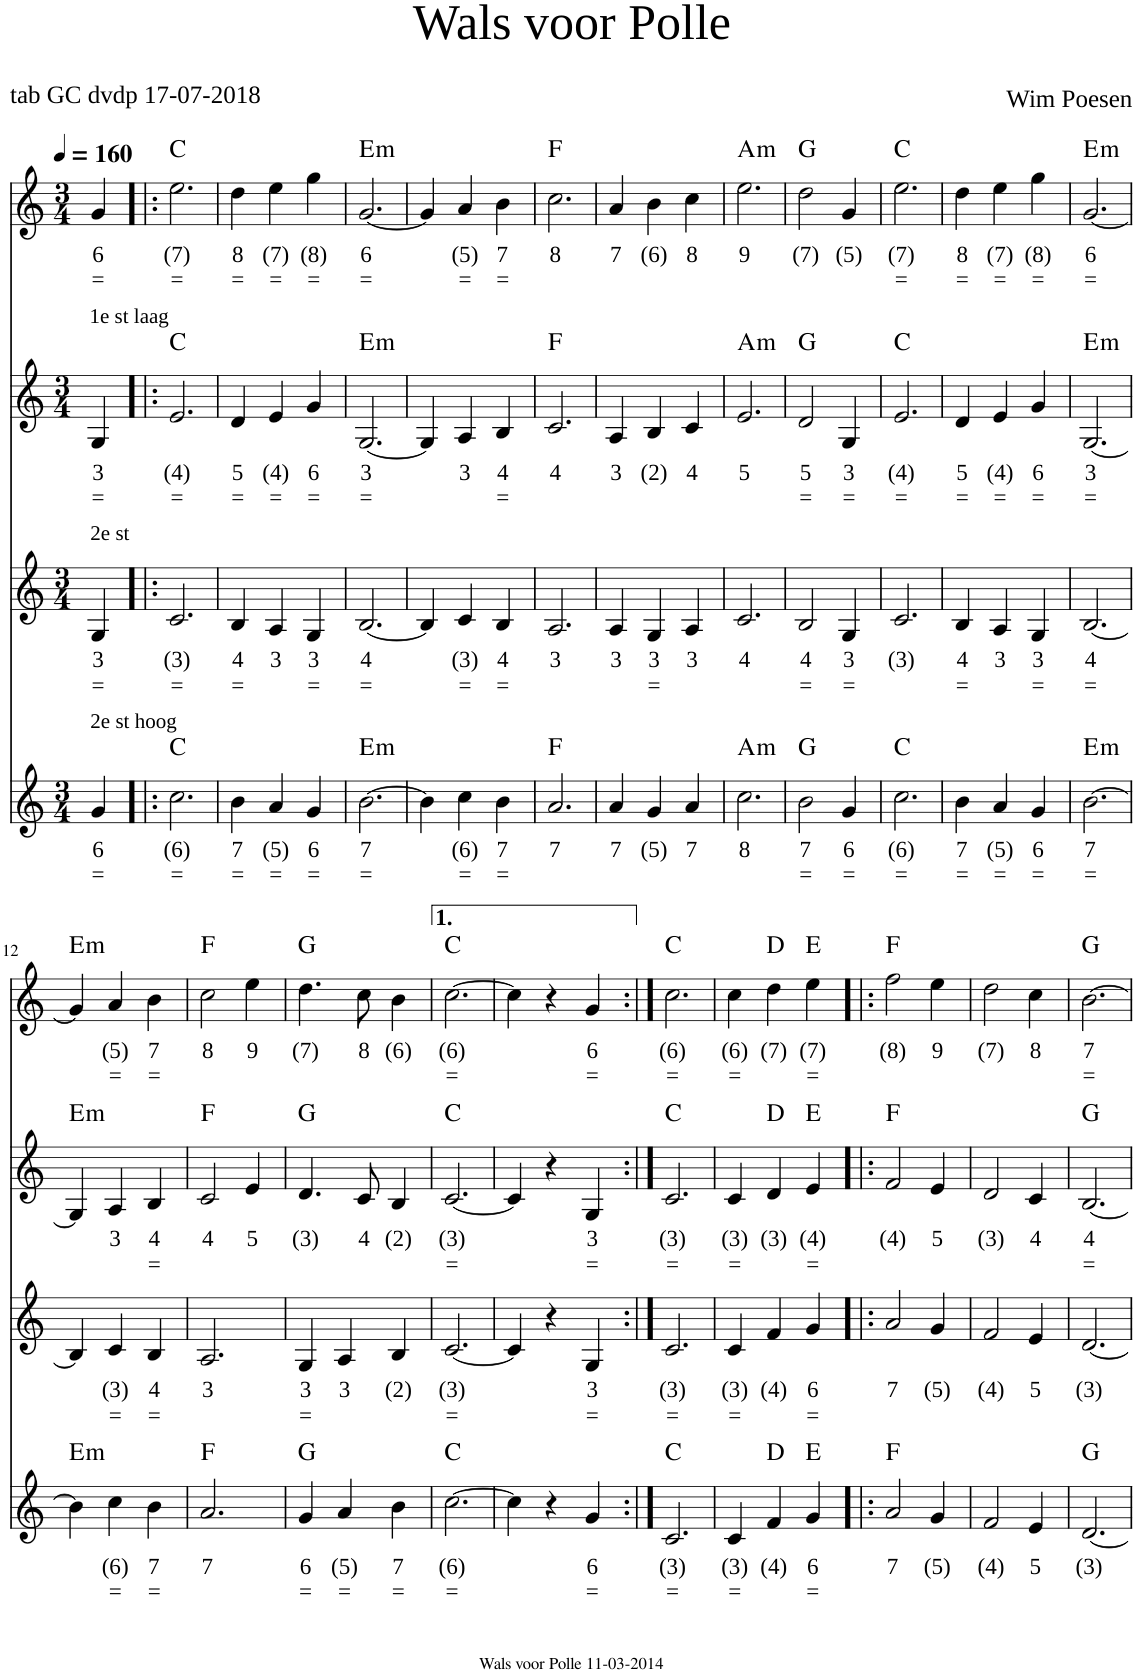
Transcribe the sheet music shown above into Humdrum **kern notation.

**kern	**text	**text	**kern	**text	**text	**kern	**text	**text	**kern	**text	**text	**harte
*part4	*part4	*part4	*part3	*part3	*part3	*part2	*part2	*part2	*part1	*part1	*part1	*part1
*staff4	*staff4	*staff4	*staff3	*staff3	*staff3	*staff2	*staff2	*staff2	*staff1	*staff1	*staff1	*
*I"Voice	*	*	*I"Voice	*	*	*I"Voice	*	*	*I"Voice	*	*	*
*clefG2	*	*	*clefG2	*	*	*clefG2	*	*	*clefG2	*	*	*
*k[]	*	*	*k[]	*	*	*k[]	*	*	*k[]	*	*	*
*M3/4	*	*	*M3/4	*	*	*M3/4	*	*	*M3/4	*	*	*
*MM160	*	*	*MM160	*	*	*MM160	*	*	*MM160	*	*	*
=	=	=	=	=	=	=	=	=	=	=	=	=
!	!	!	!	!	!	!LO:TX:a:t=1e st laag	!	!	!	!	!	!
!	!	!	!LO:TX:a:t=2e st	!	!	!	!	!	!	!	!	!
!LO:TX:a:t=2e st hoog	!	!	!	!	!	!	!	!	!	!	!	!
!	!LO:LY:b	!LO:LY:b	!	!LO:LY:b	!LO:LY:b	!	!LO:LY:b	!LO:LY:b	!	!LO:LY:b	!LO:LY:b	!
4g/	6	=	4G/	3	=	4G/	3	=	4g/	6	=	.
=1!|:	=1!|:	=1!|:	=1!|:	=1!|:	=1!|:	=1!|:	=1!|:	=1!|:	=1!|:	=1!|:	=1!|:	=1!|:
!	!LO:LY:b	!LO:LY:b	!	!LO:LY:b	!LO:LY:b	!	!LO:LY:b	!LO:LY:b	!	!LO:LY:b	!LO:LY:b	!
2.cc\	(6)	=	2.c/	(3)	=	2.e/	(4)	=	2.ee\	(7)	=	C:maj
=2	=2	=2	=2	=2	=2	=2	=2	=2	=2	=2	=2	=2
!	!LO:LY:b	!LO:LY:b	!	!LO:LY:b	!LO:LY:b	!	!LO:LY:b	!LO:LY:b	!	!LO:LY:b	!LO:LY:b	!
4b\	7	=	4B/	4	=	4d/	5	=	4dd\	8	=	.
!	!LO:LY:b	!LO:LY:b	!	!LO:LY:b	!	!	!LO:LY:b	!LO:LY:b	!	!LO:LY:b	!LO:LY:b	!
4a/	(5)	=	4A/	3	.	4e/	(4)	=	4ee\	(7)	=	.
!	!LO:LY:b	!LO:LY:b	!	!LO:LY:b	!LO:LY:b	!	!LO:LY:b	!LO:LY:b	!	!LO:LY:b	!LO:LY:b	!
4g/	6	=	4G/	3	=	4g/	6	=	4gg\	(8)	=	.
=3	=3	=3	=3	=3	=3	=3	=3	=3	=3	=3	=3	=3
!	!LO:LY:b	!LO:LY:b	!	!LO:LY:b	!LO:LY:b	!	!LO:LY:b	!LO:LY:b	!	!LO:LY:b	!LO:LY:b	!LO:H:kt=m
[2.b\	7	=	[2.B/	4	=	[2.G/	3	=	[2.g/	6	=	E:min
=4	=4	=4	=4	=4	=4	=4	=4	=4	=4	=4	=4	=4
4b\]	.	.	4B/]	.	.	4G/]	.	.	4g/]	.	.	.
!	!LO:LY:b	!LO:LY:b	!	!LO:LY:b	!LO:LY:b	!	!LO:LY:b	!	!	!LO:LY:b	!LO:LY:b	!
4cc\	(6)	=	4c/	(3)	=	4A/	3	.	4a/	(5)	=	.
!	!LO:LY:b	!LO:LY:b	!	!LO:LY:b	!LO:LY:b	!	!LO:LY:b	!LO:LY:b	!	!LO:LY:b	!LO:LY:b	!
4b\	7	=	4B/	4	=	4B/	4	=	4b\	7	=	.
=5	=5	=5	=5	=5	=5	=5	=5	=5	=5	=5	=5	=5
!	!LO:LY:b	!	!	!LO:LY:b	!	!	!LO:LY:b	!	!	!LO:LY:b	!	!
2.a/	7	.	2.A/	3	.	2.c/	4	.	2.cc\	8	.	F:maj
=6	=6	=6	=6	=6	=6	=6	=6	=6	=6	=6	=6	=6
!	!LO:LY:b	!	!	!LO:LY:b	!	!	!LO:LY:b	!	!	!LO:LY:b	!	!
4a/	7	.	4A/	3	.	4A/	3	.	4a/	7	.	.
!	!LO:LY:b	!	!	!LO:LY:b	!LO:LY:b	!	!LO:LY:b	!	!	!LO:LY:b	!	!
4g/	(5)	.	4G/	3	=	4B/	(2)	.	4b\	(6)	.	.
!	!LO:LY:b	!	!	!LO:LY:b	!	!	!LO:LY:b	!	!	!LO:LY:b	!	!
4a/	7	.	4A/	3	.	4c/	4	.	4cc\	8	.	.
=7	=7	=7	=7	=7	=7	=7	=7	=7	=7	=7	=7	=7
!	!LO:LY:b	!	!	!LO:LY:b	!	!	!LO:LY:b	!	!	!LO:LY:b	!	!LO:H:kt=m
2.cc\	8	.	2.c/	4	.	2.e/	5	.	2.ee\	9	.	A:min
=8	=8	=8	=8	=8	=8	=8	=8	=8	=8	=8	=8	=8
!	!LO:LY:b	!LO:LY:b	!	!LO:LY:b	!LO:LY:b	!	!LO:LY:b	!LO:LY:b	!	!LO:LY:b	!	!
2b\	7	=	2B/	4	=	2d/	5	=	2dd\	(7)	.	G:maj
!	!LO:LY:b	!LO:LY:b	!	!LO:LY:b	!LO:LY:b	!	!LO:LY:b	!LO:LY:b	!	!LO:LY:b	!	!
4g/	6	=	4G/	3	=	4G/	3	=	4g/	(5)	.	.
=9	=9	=9	=9	=9	=9	=9	=9	=9	=9	=9	=9	=9
!	!LO:LY:b	!LO:LY:b	!	!LO:LY:b	!	!	!LO:LY:b	!LO:LY:b	!	!LO:LY:b	!LO:LY:b	!
2.cc\	(6)	=	2.c/	(3)	.	2.e/	(4)	=	2.ee\	(7)	=	C:maj
=10	=10	=10	=10	=10	=10	=10	=10	=10	=10	=10	=10	=10
!	!LO:LY:b	!LO:LY:b	!	!LO:LY:b	!LO:LY:b	!	!LO:LY:b	!LO:LY:b	!	!LO:LY:b	!LO:LY:b	!
4b\	7	=	4B/	4	=	4d/	5	=	4dd\	8	=	.
!	!LO:LY:b	!LO:LY:b	!	!LO:LY:b	!	!	!LO:LY:b	!LO:LY:b	!	!LO:LY:b	!LO:LY:b	!
4a/	(5)	=	4A/	3	.	4e/	(4)	=	4ee\	(7)	=	.
!	!LO:LY:b	!LO:LY:b	!	!LO:LY:b	!LO:LY:b	!	!LO:LY:b	!LO:LY:b	!	!LO:LY:b	!LO:LY:b	!
4g/	6	=	4G/	3	=	4g/	6	=	4gg\	(8)	=	.
=11	=11	=11	=11	=11	=11	=11	=11	=11	=11	=11	=11	=11
!	!LO:LY:b	!LO:LY:b	!	!LO:LY:b	!LO:LY:b	!	!LO:LY:b	!LO:LY:b	!	!LO:LY:b	!LO:LY:b	!LO:H:kt=m
[2.b\	7	=	[2.B/	4	=	[2.G/	3	=	[2.g/	6	=	E:min
!!LO:LB:g=z
=12	=12	=12	=12	=12	=12	=12	=12	=12	=12	=12	=12	=12
!	!	!	!	!	!	!	!	!	!	!	!	!LO:H:kt=m
4b\]	.	.	4B/]	.	.	4G/]	.	.	4g/]	.	.	E:min
!	!LO:LY:b	!LO:LY:b	!	!LO:LY:b	!LO:LY:b	!	!LO:LY:b	!	!	!LO:LY:b	!LO:LY:b	!
4cc\	(6)	=	4c/	(3)	=	4A/	3	.	4a/	(5)	=	.
!	!LO:LY:b	!LO:LY:b	!	!LO:LY:b	!LO:LY:b	!	!LO:LY:b	!LO:LY:b	!	!LO:LY:b	!LO:LY:b	!
4b\	7	=	4B/	4	=	4B/	4	=	4b\	7	=	.
=13	=13	=13	=13	=13	=13	=13	=13	=13	=13	=13	=13	=13
!	!LO:LY:b	!	!	!LO:LY:b	!	!	!LO:LY:b	!	!	!LO:LY:b	!	!
2.a/	7	.	2.A/	3	.	2c/	4	.	2cc\	8	.	F:maj
!	!	!	!	!	!	!	!LO:LY:b	!	!	!LO:LY:b	!	!
.	.	.	.	.	.	4e/	5	.	4ee\	9	.	.
=14	=14	=14	=14	=14	=14	=14	=14	=14	=14	=14	=14	=14
!	!LO:LY:b	!LO:LY:b	!	!LO:LY:b	!LO:LY:b	!	!LO:LY:b	!	!	!LO:LY:b	!	!
4g/	6	=	4G/	3	=	4.d/	(3)	.	4.dd\	(7)	.	G:maj
!	!LO:LY:b	!LO:LY:b	!	!LO:LY:b	!	!	!	!	!	!	!	!
4a/	(5)	=	4A/	3	.	.	.	.	.	.	.	.
!	!	!	!	!	!	!	!LO:LY:b	!	!	!LO:LY:b	!	!
.	.	.	.	.	.	8c/	4	.	8cc\	8	.	.
!	!LO:LY:b	!LO:LY:b	!	!LO:LY:b	!	!	!LO:LY:b	!	!	!LO:LY:b	!	!
4b\	7	=	4B/	(2)	.	4B/	(2)	.	4b\	(6)	.	.
=15	=15	=15	=15	=15	=15	=15	=15	=15	=15	=15	=15	=15
!	!LO:LY:b	!LO:LY:b	!	!LO:LY:b	!LO:LY:b	!	!LO:LY:b	!LO:LY:b	!	!LO:LY:b	!LO:LY:b	!
[2.cc\	(6)	=	[2.c/	(3)	=	[2.c/	(3)	=	[2.cc\	(6)	=	C:maj
=16	=16	=16	=16	=16	=16	=16	=16	=16	=16	=16	=16	=16
4cc\]	.	.	4c/]	.	.	4c/]	.	.	4cc\]	.	.	.
4r	.	.	4r	.	.	4r	.	.	4r	.	.	.
!	!LO:LY:b	!LO:LY:b	!	!LO:LY:b	!LO:LY:b	!	!LO:LY:b	!LO:LY:b	!	!LO:LY:b	!LO:LY:b	!
4g/	6	=	4G/	3	=	4G/	3	=	4g/	6	=	.
=17:|!	=17:|!	=17:|!	=17:|!	=17:|!	=17:|!	=17:|!	=17:|!	=17:|!	=17:|!	=17:|!	=17:|!	=17:|!
!	!LO:LY:b	!LO:LY:b	!	!LO:LY:b	!LO:LY:b	!	!LO:LY:b	!LO:LY:b	!	!LO:LY:b	!LO:LY:b	!
2.c/	(3)	=	2.c/	(3)	=	2.c/	(3)	=	2.cc\	(6)	=	C:maj
=18	=18	=18	=18	=18	=18	=18	=18	=18	=18	=18	=18	=18
!	!LO:LY:b	!LO:LY:b	!	!LO:LY:b	!LO:LY:b	!	!LO:LY:b	!LO:LY:b	!	!LO:LY:b	!LO:LY:b	!
4c/	(3)	=	4c/	(3)	=	4c/	(3)	=	4cc\	(6)	=	.
!	!LO:LY:b	!	!	!LO:LY:b	!	!	!LO:LY:b	!	!	!LO:LY:b	!	!
4f/	(4)	.	4f/	(4)	.	4d/	(3)	.	4dd\	(7)	.	D:maj
!	!LO:LY:b	!LO:LY:b	!	!LO:LY:b	!LO:LY:b	!	!LO:LY:b	!LO:LY:b	!	!LO:LY:b	!LO:LY:b	!
4g/	6	=	4g/	6	=	4e/	(4)	=	4ee\	(7)	=	E:maj
=19!|:	=19!|:	=19!|:	=19!|:	=19!|:	=19!|:	=19!|:	=19!|:	=19!|:	=19!|:	=19!|:	=19!|:	=19!|:
!	!LO:LY:b	!	!	!LO:LY:b	!	!	!LO:LY:b	!	!	!LO:LY:b	!	!
2a/	7	.	2a/	7	.	2f/	(4)	.	2ff\	(8)	.	F:maj
!	!LO:LY:b	!	!	!LO:LY:b	!	!	!LO:LY:b	!	!	!LO:LY:b	!	!
4g/	(5)	.	4g/	(5)	.	4e/	5	.	4ee\	9	.	.
=20	=20	=20	=20	=20	=20	=20	=20	=20	=20	=20	=20	=20
!	!LO:LY:b	!	!	!LO:LY:b	!	!	!LO:LY:b	!	!	!LO:LY:b	!	!
2f/	(4)	.	2f/	(4)	.	2d/	(3)	.	2dd\	(7)	.	.
!	!LO:LY:b	!	!	!LO:LY:b	!	!	!LO:LY:b	!	!	!LO:LY:b	!	!
4e/	5	.	4e/	5	.	4c/	4	.	4cc\	8	.	.
=21	=21	=21	=21	=21	=21	=21	=21	=21	=21	=21	=21	=21
!	!LO:LY:b	!	!	!LO:LY:b	!	!	!LO:LY:b	!LO:LY:b	!	!LO:LY:b	!LO:LY:b	!
[2.d/	(3)	.	[2.d/	(3)	.	[2.B/	4	=	[2.b\	7	=	G:maj
=	=	=	=	=	=	=	=	=	=	=	=	=
*-	*-	*-	*-	*-	*-	*-	*-	*-	*-	*-	*-	*-
